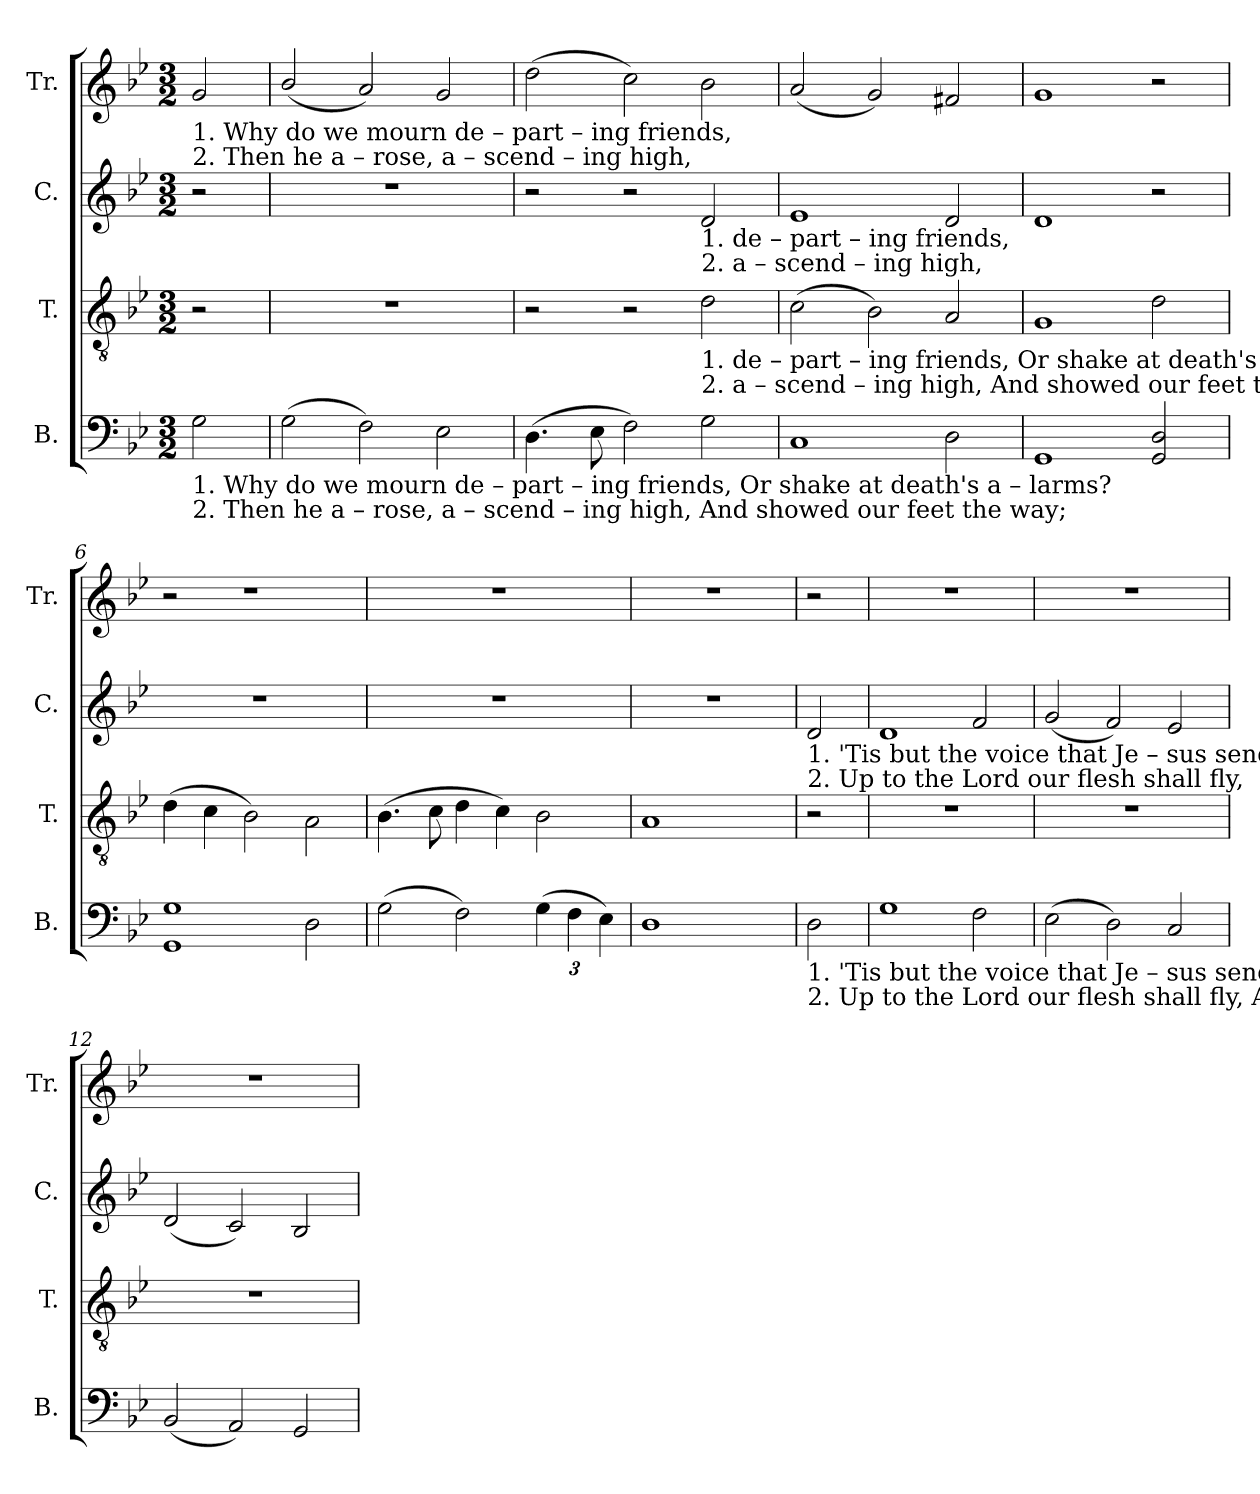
**kern	**kern	**kern	**kern
*part4	*part3	*part2	*part1
*staff4	*staff3	*staff2	*staff1
*I"B.	*I"T.	*I"C.	*I"Tr.
*I'B.	*I'T.	*I'C.	*I'Tr.
*clefF4	*clefGv2	*clefG2	*clefG2
*k[b-e-]	*k[b-e-]	*k[b-e-]	*k[b-e-]
*M3/2	*M3/2	*M3/2	*M3/2
*MM120	*MM120	*MM120	*MM120
=1	=1	=1	=1
!	!	!	!LO:TX:b:t=1. Why  do        we    mourn        de   –   part   –   ing    friends,
!	!	!	!LO:TX:b:t=2. Then  he        a   –  rose,            a   –   scend  –  ing     high,
!LO:TX:b:t=1. Why  do        we    mourn        de   –   part   –   ing   friends, Or    shake        at       death's               a       –       larms?	!	!	!
!LO:TX:b:t=2. Then  he        a   –  rose,            a   –   scend  –  ing     high,  And  showed     our     feet                    the            way;	!	!	!
2G\	2r	2r	2g/
=2	=2	=2	=2
(>2G\	1.r	1.r	(<2b-/
2F\)	.	.	2a/)
2E-\	.	.	2g/
=3	=3	=3	=3
(>4.D\	2r	2r	(>2dd\
8E-\	.	.	.
2F\)	2r	2r	2cc\)
!	!	!LO:TX:b:t=1. de   –   part   –   ing    friends,	!
!	!	!LO:TX:b:t=2.  a   –   scend  –  ing     high,	!
!	!LO:TX:b:t=1. de   –   part   –   ing  friends, Or     shake        at       death's                  a     –     larms?	!	!
!	!LO:TX:b:t=2.  a   –   scend  –  ing     high,  And  showed    our     feet                       the          way;	!	!
2G\	2d\	2d/	2b-\
=4	=4	=4	=4
1C	(>2c\	1e-	(<2a/
.	2B-\)	.	2g/)
2D\	2A/	2d/	2f#X/
=5	=5	=5	=5
1GG	1G	1d	1g
2GG/ 2D/	2d\	2r	2r
=6	=6	=6	=6
1GG 1G	(>4d\	1.r	2r
.	4c\	.	.
.	2B-\)	.	1r
2D\	2A\	.	.
=7	=7	=7	=7
(>2G\	(>4.B-\	1.r	1.r
.	8c\	.	.
2F\)	4d\	.	.
.	4c\)	.	.
*Xbrackettup	*	*	*
(>6G\	2B-\	.	.
6F\	.	.	.
6E-\)	.	.	.
=8	=8	=8	=8
1D	1A	1.r	1.r
2ryy	2ryy	.	.
!!LO:LB:g=z
=9	=9	=9	=9
!	!	!LO:TX:b:t=1. 'Tis     but      the     voice      that    Je     –     sus      sends	!
!	!	!LO:TX:b:t=2. Up      to       the      Lord      our     flesh       shall     fly,	!
!LO:TX:b:t=1. 'Tis     but      the     voice       that    Je      –     sus      sends       To     call               us            to           his      arms.	!	!	!
!LO:TX:b:t=2. Up      to       the      Lord       our     flesh       shall     fly,          At      the               great        ris    –    ing      day.	!	!	!
2D\	2r	2d/	2r
=10	=10	=10	=10
1G	1.r	1d	1.r
2F\	.	2f/	.
=11	=11	=11	=11
(>2E-\	1.r	(<2g/	1.r
2D\)	.	2f/)	.
2C/	.	2e-/	.
=12	=12	=12	=12
(<2BB-/	1.r	(<2d/	1.r
2AA/)	.	2c/)	.
2GG/	.	2B-/	.
=	=	=	=
*-	*-	*-	*-
